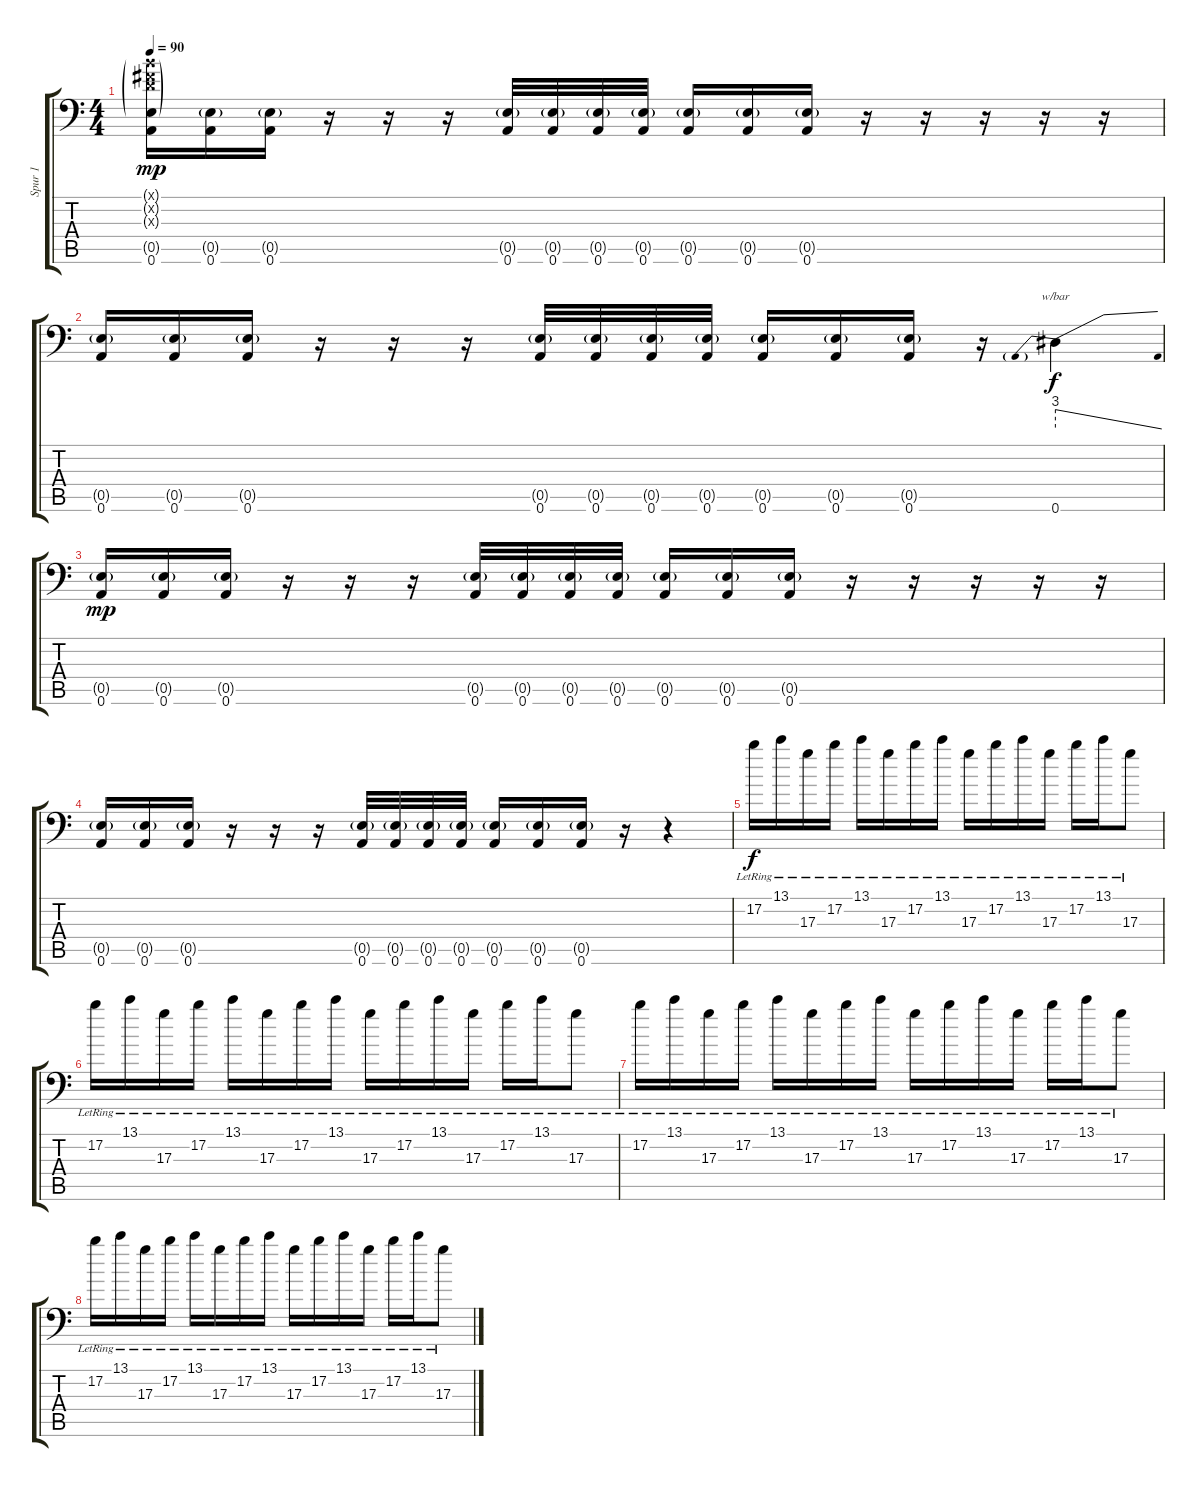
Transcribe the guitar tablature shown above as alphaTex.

\track ("Spur 1" "Spur 1") {instrument distortionguitar}
\staff {score tabs}
\tuning (B3 Gb3 D3 A2 E2 A1) {hide}
\ts (4 4)
\tempo 90
\clef f4
\ks c
(0.1{g x} 0.2{g x} 0.3{g x} 0.5{g} 0.6).16{dy mp} (0.5{g} 0.6).16 (0.5{g} 0.6).16 r.16 r.16 r.16 (0.5{g} 0.6).32 (0.5{g} 0.6).32 (0.5{g} 0.6).32 (0.5{g} 0.6).32 (0.5{g} 0.6).16 (0.5{g} 0.6).16 (0.5{g} 0.6).16 r.16 r.16 r.16 r.16 r.16 |
(0.5{g} 0.6).16 (0.5{g} 0.6).16 (0.5{g} 0.6).16 r.16 r.16 r.16 (0.5{g} 0.6).32 (0.5{g} 0.6).32 (0.5{g} 0.6).32 (0.5{g} 0.6).32 (0.5{g} 0.6).16 (0.5{g} 0.6).16 (0.5{g} 0.6).16 r.16 0.6.4{tbe (predivedive default 0 12 60 0) dy f} |
(0.5{g} 0.6).16{dy mp} (0.5{g} 0.6).16 (0.5{g} 0.6).16 r.16 r.16 r.16 (0.5{g} 0.6).32 (0.5{g} 0.6).32 (0.5{g} 0.6).32 (0.5{g} 0.6).32 (0.5{g} 0.6).16 (0.5{g} 0.6).16 (0.5{g} 0.6).16 r.16 r.16 r.16 r.16 r.16 |
(0.5{g} 0.6).16 (0.5{g} 0.6).16 (0.5{g} 0.6).16 r.16 r.16 r.16 (0.5{g} 0.6).32 (0.5{g} 0.6).32 (0.5{g} 0.6).32 (0.5{g} 0.6).32 (0.5{g} 0.6).16 (0.5{g} 0.6).16 (0.5{g} 0.6).16 r.16 r.4 |
17.2{lr}.16{dy f} 13.1{lr}.16 17.3{lr}.16 17.2{lr}.16 13.1{lr}.16 17.3{lr}.16 17.2{lr}.16 13.1{lr}.16 17.3{lr}.16 17.2{lr}.16 13.1{lr}.16 17.3{lr}.16 17.2{lr}.16 13.1{lr}.16 17.3{lr}.8 |
17.2{lr}.16 13.1{lr}.16 17.3{lr}.16 17.2{lr}.16 13.1{lr}.16 17.3{lr}.16 17.2{lr}.16 13.1{lr}.16 17.3{lr}.16 17.2{lr}.16 13.1{lr}.16 17.3{lr}.16 17.2{lr}.16 13.1{lr}.16 17.3{lr}.8 |
17.2{lr}.16 13.1{lr}.16 17.3{lr}.16 17.2{lr}.16 13.1{lr}.16 17.3{lr}.16 17.2{lr}.16 13.1{lr}.16 17.3{lr}.16 17.2{lr}.16 13.1{lr}.16 17.3{lr}.16 17.2{lr}.16 13.1{lr}.16 17.3{lr}.8 |
17.2{lr}.16 13.1{lr}.16 17.3{lr}.16 17.2{lr}.16 13.1{lr}.16 17.3{lr}.16 17.2{lr}.16 13.1{lr}.16 17.3{lr}.16 17.2{lr}.16 13.1{lr}.16 17.3{lr}.16 17.2{lr}.16 13.1{lr}.16 17.3{lr}.8
